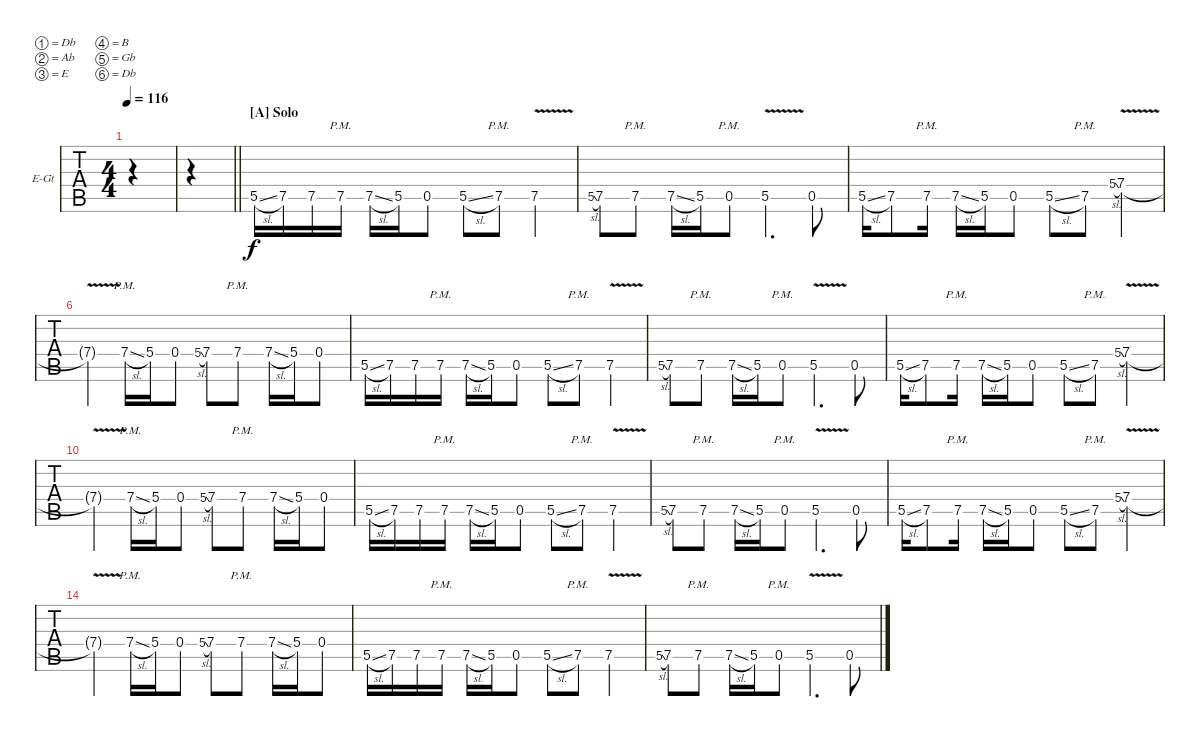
\bracketExtendMode nobrackets
\firstSystemTrackNameOrientation horizontal
\otherSystemsTrackNameOrientation horizontal
\defaultBarNumberDisplay FirstOfSystem
\track ("guitar 2" "E-Gt") {instrument distortionguitar}
\staff {tabs}
\tuning (Db4 Ab3 E3 B2 Gb2 Db2)
\ts (4 4)
\tempo 116
\clef g2
\ks c
|
\barLineRight lightlight
|
\section ("A" "Solo")
5.5{sl}.16 7.5.16 7.5.16 7.5{pm}.16 7.5{sl}.16 5.5.16 0.5.8 5.5{sl}.8 7.5{pm}.8 7.5{v}.4 |
5.5{sl}.8{gr onbeat} 7.5.8 7.5{pm}.8 7.5{sl}.16 5.5.16 0.5{pm}.8 5.5{v}.4{d} 0.5.8 |
5.5{sl}.16 7.5.8 7.5{pm}.16 7.5{sl}.16 5.5.16 0.5.8 5.5{sl}.8 7.5{pm}.8 5.4{sl}.8{gr onbeat} 7.4{v}.4 |
7.4{v t}.4 7.4{sl pm}.16 5.4.16 0.4.8 5.4{sl}.8{gr onbeat} 7.4.8 7.4{pm}.8 7.4{sl}.16 5.4.16 0.4.8 |
5.5{sl}.16 7.5.16 7.5.16 7.5{pm}.16 7.5{sl}.16 5.5.16 0.5.8 5.5{sl}.8 7.5{pm}.8 7.5{v}.4 |
5.5{sl}.8{gr onbeat} 7.5.8 7.5{pm}.8 7.5{sl}.16 5.5.16 0.5{pm}.8 5.5{v}.4{d} 0.5.8 |
5.5{sl}.16 7.5.8 7.5{pm}.16 7.5{sl}.16 5.5.16 0.5.8 5.5{sl}.8 7.5{pm}.8 5.4{sl}.8{gr onbeat} 7.4{v}.4 |
7.4{v t}.4 7.4{sl pm}.16 5.4.16 0.4.8 5.4{sl}.8{gr onbeat} 7.4.8 7.4{pm}.8 7.4{sl}.16 5.4.16 0.4.8 |
5.5{sl}.16 7.5.16 7.5.16 7.5{pm}.16 7.5{sl}.16 5.5.16 0.5.8 5.5{sl}.8 7.5{pm}.8 7.5{v}.4 |
5.5{sl}.8{gr onbeat} 7.5.8 7.5{pm}.8 7.5{sl}.16 5.5.16 0.5{pm}.8 5.5{v}.4{d} 0.5.8 |
5.5{sl}.16 7.5.8 7.5{pm}.16 7.5{sl}.16 5.5.16 0.5.8 5.5{sl}.8 7.5{pm}.8 5.4{sl}.8{gr onbeat} 7.4{v}.4 |
7.4{v t}.4 7.4{sl pm}.16 5.4.16 0.4.8 5.4{sl}.8{gr onbeat} 7.4.8 7.4{pm}.8 7.4{sl}.16 5.4.16 0.4.8 |
5.5{sl}.16 7.5.16 7.5.16 7.5{pm}.16 7.5{sl}.16 5.5.16 0.5.8 5.5{sl}.8 7.5{pm}.8 7.5{v}.4 |
5.5{sl}.8{gr onbeat} 7.5.8 7.5{pm}.8 7.5{sl}.16 5.5.16 0.5{pm}.8 5.5{v}.4{d} 0.5.8
